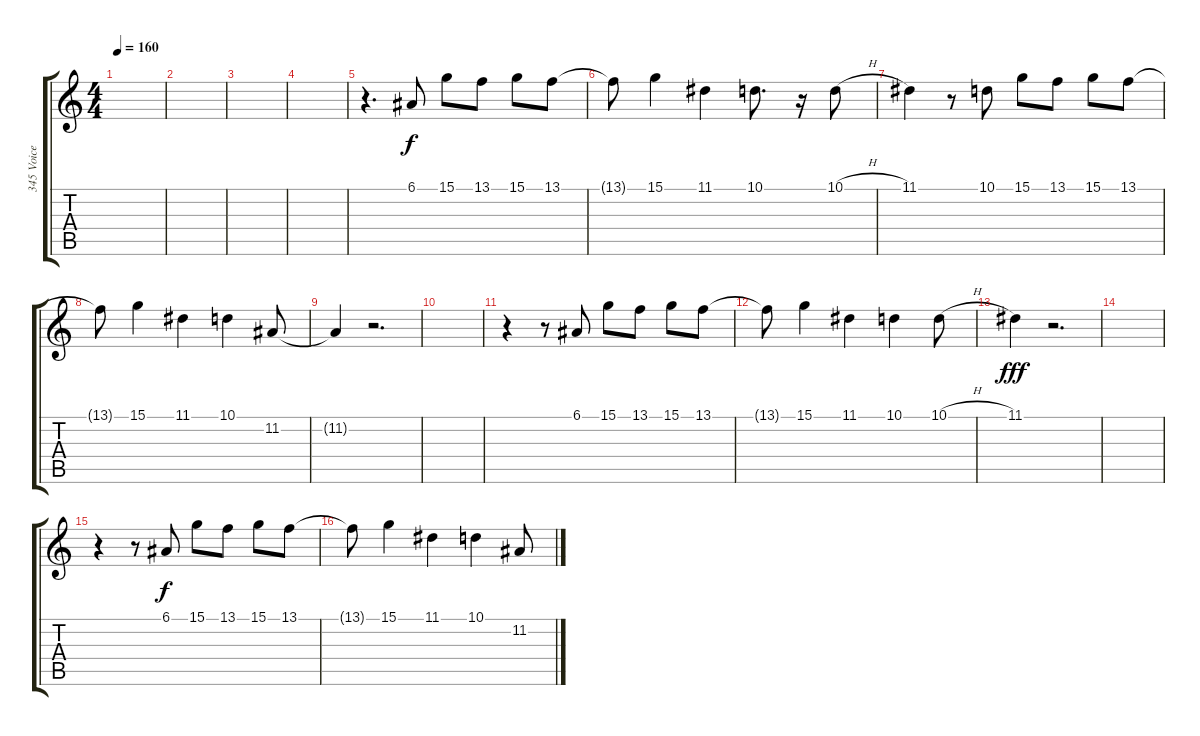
\track ("345 Voice" "345 Voice") {instrument pad7halo}
\staff {score tabs}
\tuning (E4 B3 G3 D3 A2 E2) {hide}
\ts (4 4)
\tempo 160
\clef g2
\ks c
|
|
|
|
r.4{d} 6.1.8 15.1.8 13.1.8 15.1.8 13.1.8 |
13.1{t}.8 15.1.4 11.1.4 10.1.8{d} r.16 10.1{h}.8 |
11.1.4 r.8 10.1.8 15.1.8 13.1.8 15.1.8 13.1.8 |
13.1{t}.8 15.1.4 11.1.4 10.1.4 11.2.8 |
11.2{t}.4 r.2{d} |
|
r.4 r.8 6.1.8 15.1.8 13.1.8 15.1.8 13.1.8 |
13.1{t}.8 15.1.4 11.1.4 10.1.4 10.1{h}.8 |
11.1.4{dy fff} r.2{d} |
|
r.4 r.8 6.1.8{dy f} 15.1.8 13.1.8 15.1.8 13.1.8 |
13.1{t}.8 15.1.4 11.1.4 10.1.4 11.2.8
